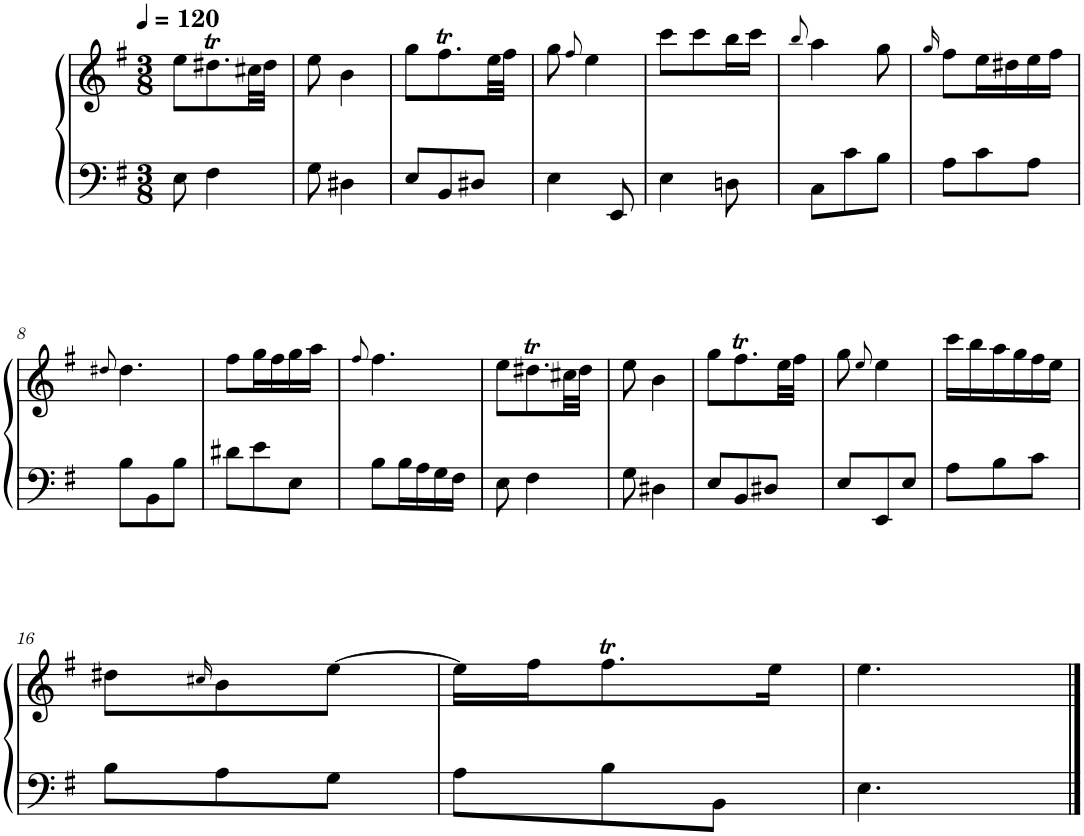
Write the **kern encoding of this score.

**kern	**kern
*part1	*part1
*staff2	*staff1
*I"Piano, Piano	*
*I'Pno.	*
*clefF4	*clefG2
*k[f#]	*k[f#]
*M3/8	*M3/8
*MM120	*MM120
=1	=1
8E\	8ee\L
4F#\	8.dd#Xt\
.	32cc#X\LL
.	32dd#\JJJ
=2	=2
8G\	8ee\
4D#X\	4b\
=3	=3
8E/L	8gg\L
8BB/	8.ff#t\
8D#X/J	.
.	32ee\LL
.	32ff#\JJJ
=4	=4
4E\	8gg\
.	8qff#/
.	4ee\
8EE/	.
=5	=5
4E\	8ccc\L
.	8ccc\
8Dn\	16bb\L
.	16ccc\JJ
=6	=6
.	8qbb/
8C\L	4aa\
8c\	.
8B\J	8gg\
=7	=7
.	16qgg/
8A\L	8ff#\L
8c\	16ee\L
.	16dd#X\
8A\J	16ee\
.	16ff#\JJ
!!LO:LB:g=z
=8	=8
.	8qdd#X/
8B\L	4.dd#\
8BB\	.
8B\J	.
=9	=9
8d#X\L	8ff#\L
8e\	16gg\L
.	16ff#\
8E\J	16gg\
.	16aa\JJ
=10	=10
.	8qff#/
8B\L	4.ff#\
16B\L	.
16A\	.
16G\	.
16F#\JJ	.
=11	=11
8E\	8ee\L
4F#\	8.dd#Xt\
.	32cc#X\LL
.	32dd#\JJJ
=12	=12
8G\	8ee\
4D#X\	4b\
=13	=13
8E/L	8gg\L
8BB/	8.ff#t\
8D#X/J	.
.	32ee\LL
.	32ff#\JJJ
=14	=14
8E/L	8gg\
.	8qee/
8EE/	4ee\
8E/J	.
=15	=15
8A\L	16ccc\LL
.	16bb\
8B\	16aa\
.	16gg\
8c\J	16ff#\
.	16ee\JJ
!!LO:LB:g=z
=16	=16
8B\L	8dd#X\L
.	16qcc#X/
8A\	8b\
8G\J	[8ee\J
=17	=17
8A\L	16ee\LL]
.	16ff#\J
8B\	8.ff#t\
8BB\J	.
.	16ee\Jk
=18	=18
4.E\	4.ee\
==	==
*-	*-
